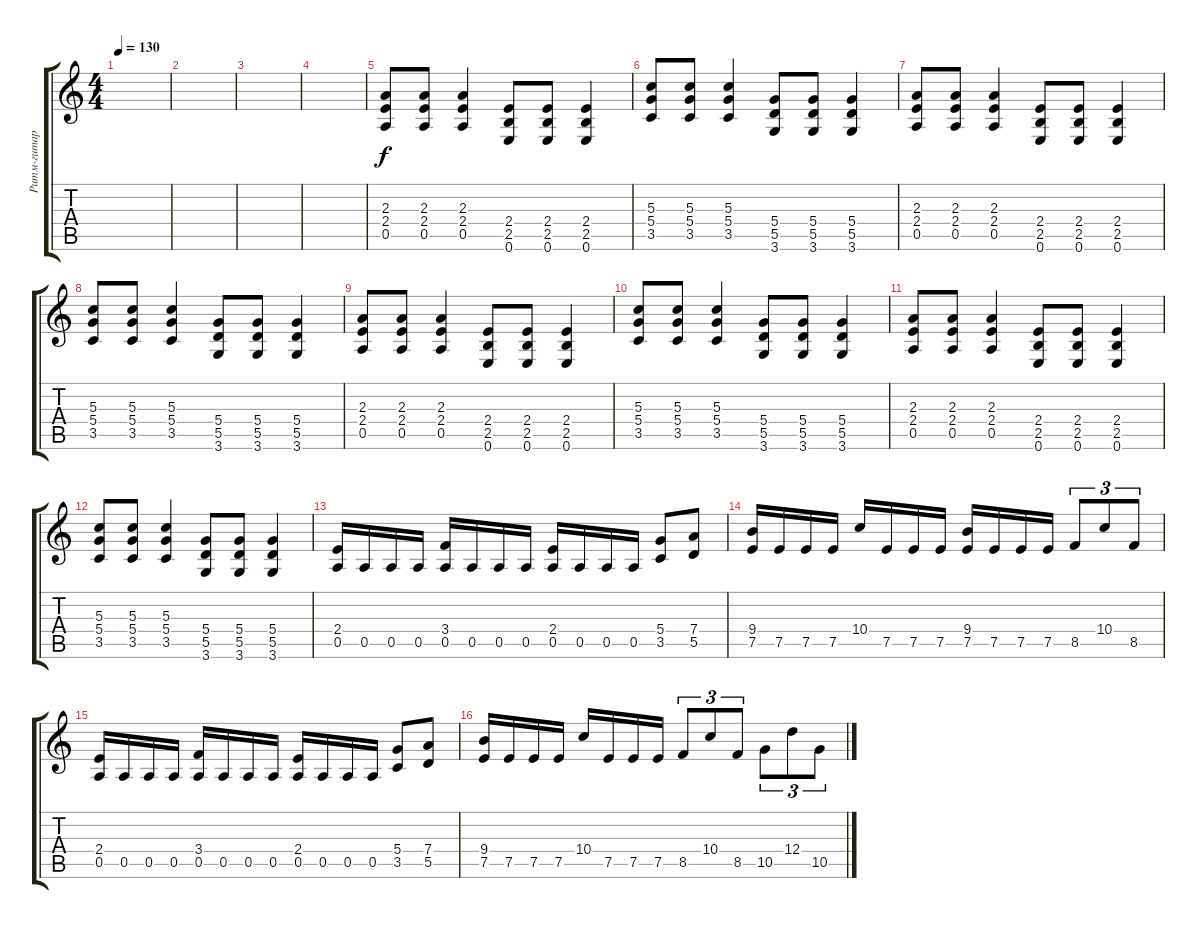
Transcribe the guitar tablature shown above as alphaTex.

\track ("Ритм-гитара (Силеноз)" "Ритм-гитар") {instrument distortionguitar}
\staff {score tabs}
\tuning (E4 B3 G3 D3 A2 E2) {hide}
\ts (4 4)
\tempo 130
\clef g2
\ks c
|
|
|
|
(2.3 2.4 0.5).8 (2.3 2.4 0.5).8 (2.3 2.4 0.5).4 (2.4 2.5 0.6).8 (2.4 2.5 0.6).8 (2.4 2.5 0.6).4 |
(5.3 5.4 3.5).8 (5.3 5.4 3.5).8 (5.3 5.4 3.5).4 (5.4 5.5 3.6).8 (5.4 5.5 3.6).8 (5.4 5.5 3.6).4 |
(2.3 2.4 0.5).8 (2.3 2.4 0.5).8 (2.3 2.4 0.5).4 (2.4 2.5 0.6).8 (2.4 2.5 0.6).8 (2.4 2.5 0.6).4 |
(5.3 5.4 3.5).8 (5.3 5.4 3.5).8 (5.3 5.4 3.5).4 (5.4 5.5 3.6).8 (5.4 5.5 3.6).8 (5.4 5.5 3.6).4 |
(2.3 2.4 0.5).8 (2.3 2.4 0.5).8 (2.3 2.4 0.5).4 (2.4 2.5 0.6).8 (2.4 2.5 0.6).8 (2.4 2.5 0.6).4 |
(5.3 5.4 3.5).8 (5.3 5.4 3.5).8 (5.3 5.4 3.5).4 (5.4 5.5 3.6).8 (5.4 5.5 3.6).8 (5.4 5.5 3.6).4 |
(2.3 2.4 0.5).8 (2.3 2.4 0.5).8 (2.3 2.4 0.5).4 (2.4 2.5 0.6).8 (2.4 2.5 0.6).8 (2.4 2.5 0.6).4 |
(5.3 5.4 3.5).8 (5.3 5.4 3.5).8 (5.3 5.4 3.5).4 (5.4 5.5 3.6).8 (5.4 5.5 3.6).8 (5.4 5.5 3.6).4 |
(2.4 0.5).16 0.5.16 0.5.16 0.5.16 (3.4 0.5).16 0.5.16 0.5.16 0.5.16 (2.4 0.5).16 0.5.16 0.5.16 0.5.16 (5.4 3.5).8 (7.4 5.5).8 |
(9.4 7.5).16 7.5.16 7.5.16 7.5.16 10.4.16 7.5.16 7.5.16 7.5.16 (9.4 7.5).16 7.5.16 7.5.16 7.5.16 8.5.8{tu (3 2)} 10.4.8{tu (3 2)} 8.5.8{tu (3 2)} |
(2.4 0.5).16 0.5.16 0.5.16 0.5.16 (3.4 0.5).16 0.5.16 0.5.16 0.5.16 (2.4 0.5).16 0.5.16 0.5.16 0.5.16 (5.4 3.5).8 (7.4 5.5).8 |
(9.4 7.5).16 7.5.16 7.5.16 7.5.16 10.4.16 7.5.16 7.5.16 7.5.16 8.5.8{tu (3 2)} 10.4.8{tu (3 2)} 8.5.8{tu (3 2)} 10.5.8{tu (3 2)} 12.4.8{tu (3 2)} 10.5.8{tu (3 2)}
